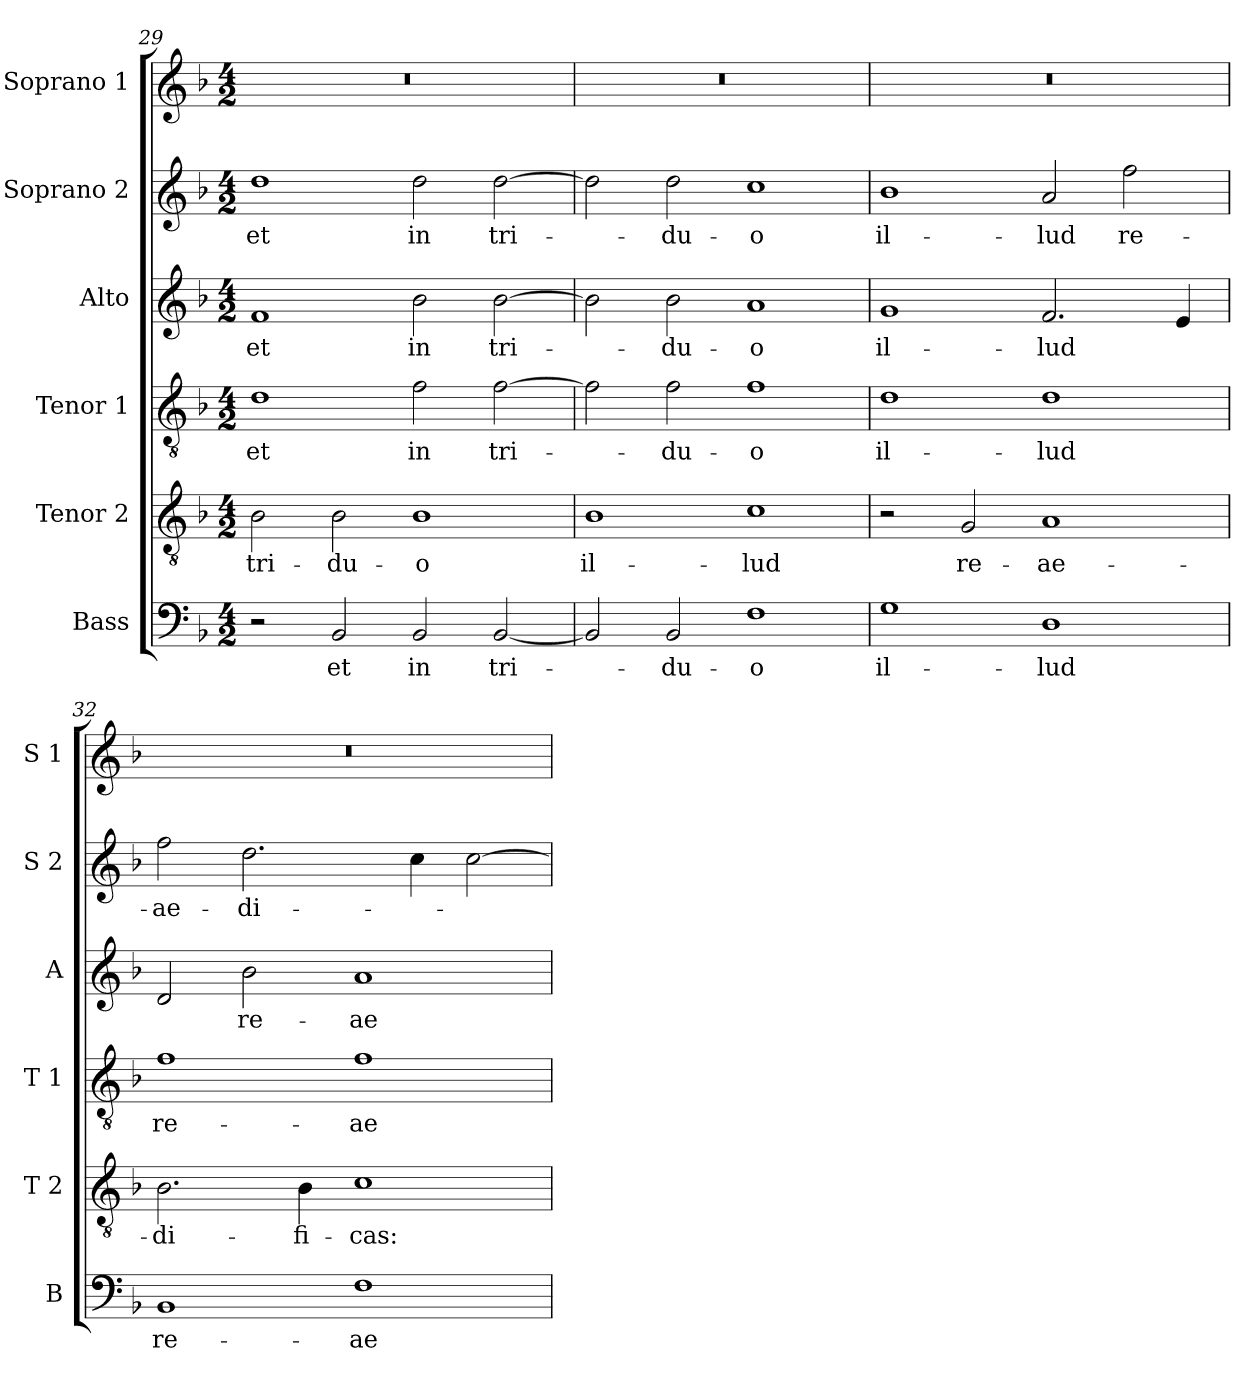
**kern	**text	**kern	**text	**kern	**text	**kern	**text	**kern	**text	**kern
*part6	*part6	*part5	*part5	*part4	*part4	*part3	*part3	*part2	*part2	*part1
*staff6	*staff6	*staff5	*staff5	*staff4	*staff4	*staff3	*staff3	*staff2	*staff2	*staff1
*I"Bass	*	*I"Tenor 2	*	*I"Tenor 1	*	*I"Alto	*	*I"Soprano 2	*	*I"Soprano 1
*I'B	*	*I'T 2	*	*I'T 1	*	*I'A	*	*I'S 2	*	*I'S 1
*clefF4	*	*clefGv2	*	*clefGv2	*	*clefG2	*	*clefG2	*	*clefG2
*k[b-]	*	*k[b-]	*	*k[b-]	*	*k[b-]	*	*k[b-]	*	*k[b-]
*F:	*	*F:	*	*F:	*	*F:	*	*F:	*	*F:
*M4/2	*	*M4/2	*	*M4/2	*	*M4/2	*	*M4/2	*	*M4/2
=29	=29	=29	=29	=29	=29	=29	=29	=29	=29	=29
!	!	!	!LO:LY:b	!	!	!	!	!	!	!
!	!	!	!	!	!LO:LY:b	!	!	!	!	!
!	!	!	!	!	!	!	!LO:LY:b	!	!	!
!	!	!	!	!	!	!	!	!	!LO:LY:b	!
2r	.	2B-\	tri-	1d	et	1f	et	1dd	et	0r
!	!LO:LY:b	!	!	!	!	!	!	!	!	!
!	!	!	!LO:LY:b	!	!	!	!	!	!	!
2BB-/	et	2B-\	-du-	.	.	.	.	.	.	.
!	!LO:LY:b	!	!	!	!	!	!	!	!	!
!	!	!	!LO:LY:b	!	!	!	!	!	!	!
!	!	!	!	!	!LO:LY:b	!	!	!	!	!
!	!	!	!	!	!	!	!LO:LY:b	!	!	!
!	!	!	!	!	!	!	!	!	!LO:LY:b	!
2BB-/	in	1B-	-o	2f\	in	2b-\	in	2dd\	in	.
!	!LO:LY:b	!	!	!	!	!	!	!	!	!
!	!	!	!	!	!LO:LY:b	!	!	!	!	!
!	!	!	!	!	!	!	!LO:LY:b	!	!	!
!	!	!	!	!	!	!	!	!	!LO:LY:b	!
[2BB-/	tri-	.	.	[2f\	tri-	[2b-\	tri-	[2dd\	tri-	.
!!LO:LB:g=z
=30	=30	=30	=30	=30	=30	=30	=30	=30	=30	=30
!	!	!	!LO:LY:b	!	!	!	!	!	!	!
2BB-/]	.	1B-	il-	2f\]	.	2b-\]	.	2dd\]	.	0r
!	!LO:LY:b	!	!	!	!	!	!	!	!	!
!	!	!	!	!	!LO:LY:b	!	!	!	!	!
!	!	!	!	!	!	!	!LO:LY:b	!	!	!
!	!	!	!	!	!	!	!	!	!LO:LY:b	!
2BB-/	-du-	.	.	2f\	-du-	2b-\	-du-	2dd\	-du-	.
!	!LO:LY:b	!	!	!	!	!	!	!	!	!
!	!	!	!LO:LY:b	!	!	!	!	!	!	!
!	!	!	!	!	!LO:LY:b	!	!	!	!	!
!	!	!	!	!	!	!	!LO:LY:b	!	!	!
!	!	!	!	!	!	!	!	!	!LO:LY:b	!
1F	-o	1c	-lud	1f	-o	1a	-o	1cc	-o	.
=31	=31	=31	=31	=31	=31	=31	=31	=31	=31	=31
!	!LO:LY:b	!	!	!	!	!	!	!	!	!
!	!	!	!	!	!LO:LY:b	!	!	!	!	!
!	!	!	!	!	!	!	!LO:LY:b	!	!	!
!	!	!	!	!	!	!	!	!	!LO:LY:b	!
1G	il-	2r	.	1d	il-	1g	il-	1b-	il-	0r
!	!	!	!LO:LY:b	!	!	!	!	!	!	!
.	.	2G/	re-	.	.	.	.	.	.	.
!	!LO:LY:b	!	!	!	!	!	!	!	!	!
!	!	!	!LO:LY:b	!	!	!	!	!	!	!
!	!	!	!	!	!LO:LY:b	!	!	!	!	!
!	!	!	!	!	!	!	!LO:LY:b	!	!	!
!	!	!	!	!	!	!	!	!	!LO:LY:b	!
1D	-lud	1A	-ae-	1d	-lud	2.f/	-lud	2a/	-lud	.
!	!	!	!	!	!	!	!	!	!LO:LY:b	!
.	.	.	.	.	.	.	.	2ff\	re-	.
.	.	.	.	.	.	4e/	.	.	.	.
=32	=32	=32	=32	=32	=32	=32	=32	=32	=32	=32
!	!LO:LY:b	!	!	!	!	!	!	!	!	!
!	!	!	!LO:LY:b	!	!	!	!	!	!	!
!	!	!	!	!	!LO:LY:b	!	!	!	!	!
!	!	!	!	!	!	!	!	!	!LO:LY:b	!
1BB-	re-	2.B-\	-di-	1f	re-	2d/	.	2ff\	-ae-	0r
!	!	!	!	!	!	!	!LO:LY:b	!	!	!
!	!	!	!	!	!	!	!	!	!LO:LY:b	!
.	.	.	.	.	.	2b-\	re-	2.dd\	-di-	.
!	!	!	!LO:LY:b	!	!	!	!	!	!	!
.	.	4B-\	-fi-	.	.	.	.	.	.	.
!	!LO:LY:b	!	!	!	!	!	!	!	!	!
!	!	!	!LO:LY:b	!	!	!	!	!	!	!
!	!	!	!	!	!LO:LY:b	!	!	!	!	!
!	!	!	!	!	!	!	!LO:LY:b	!	!	!
1F	-ae-	1c	-cas:	1f	-ae-	1a	-ae-	.	.	.
.	.	.	.	.	.	.	.	4cc\	.	.
.	.	.	.	.	.	.	.	[2cc\	.	.
=	=	=	=	=	=	=	=	=	=	=
*-	*-	*-	*-	*-	*-	*-	*-	*-	*-	*-
